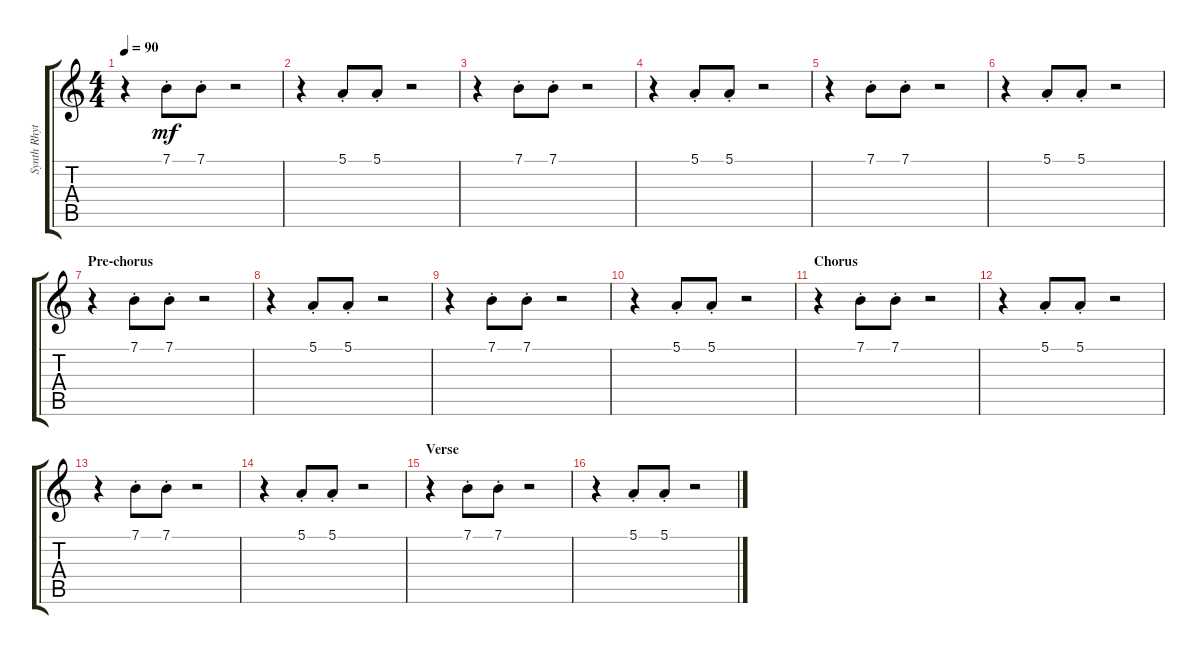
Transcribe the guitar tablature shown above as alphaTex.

\track ("Synth Rhythm" "Synth Rhyt") {instrument lead3calliope}
\staff {score tabs}
\tuning (E4 B3 G3 D3 A2 E2) {hide}
\ts (4 4)
\tempo 90
\clef g2
\ks c
r.4{dy mf} 7.1{st}.8 7.1{st}.8 r.2 |
r.4 5.1{st}.8 5.1{st}.8 r.2 |
r.4 7.1{st}.8 7.1{st}.8 r.2 |
r.4 5.1{st}.8 5.1{st}.8 r.2 |
r.4 7.1{st}.8 7.1{st}.8 r.2 |
r.4 5.1{st}.8 5.1{st}.8 r.2 |
\section ("" "Pre-chorus")
r.4 7.1{st}.8 7.1{st}.8 r.2 |
r.4 5.1{st}.8 5.1{st}.8 r.2 |
r.4 7.1{st}.8 7.1{st}.8 r.2 |
r.4 5.1{st}.8 5.1{st}.8 r.2 |
\section ("" "Chorus")
r.4 7.1{st}.8 7.1{st}.8 r.2 |
r.4 5.1{st}.8 5.1{st}.8 r.2 |
r.4 7.1{st}.8 7.1{st}.8 r.2 |
r.4 5.1{st}.8 5.1{st}.8 r.2 |
\section ("" "Verse")
r.4 7.1{st}.8 7.1{st}.8 r.2 |
r.4 5.1{st}.8 5.1{st}.8 r.2
